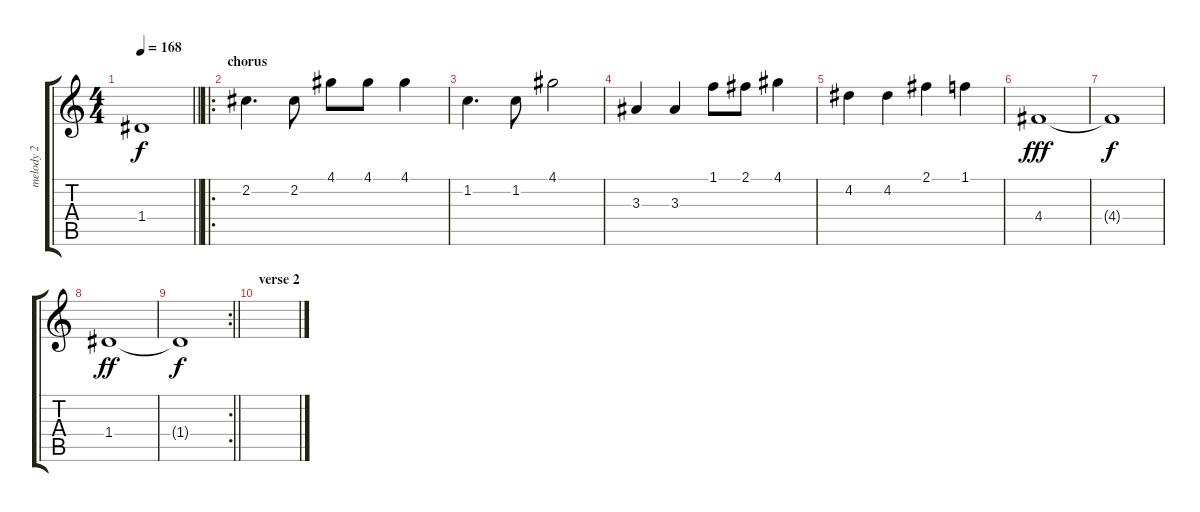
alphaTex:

\track ("melody 2" "melody 2") {instrument electricguitarjazz}
\staff {score tabs}
\tuning (E4 B3 G3 D3 A2 E2) {hide}
\ts (4 4)
\tempo 168
\clef g2
\barLineRight lightlight
\ks c
1.4{t}.1{dy f} |
\ro
\section ("" "chorus ")
2.2.4{d} 2.2.8 4.1.8 4.1.8 4.1.4 |
1.2.4{d} 1.2.8 4.1.2 |
3.3.4 3.3.4 1.1.8 2.1.8 4.1.4 |
4.2.4 4.2.4 2.1.4 1.1.4 |
4.4.1{dy fff} |
4.4{t}.1{dy f} |
1.4.1{dy ff} |
\rc 2
\barLineRight lightlight
1.4{t}.1{dy f} |
\section ("" "verse 2")
